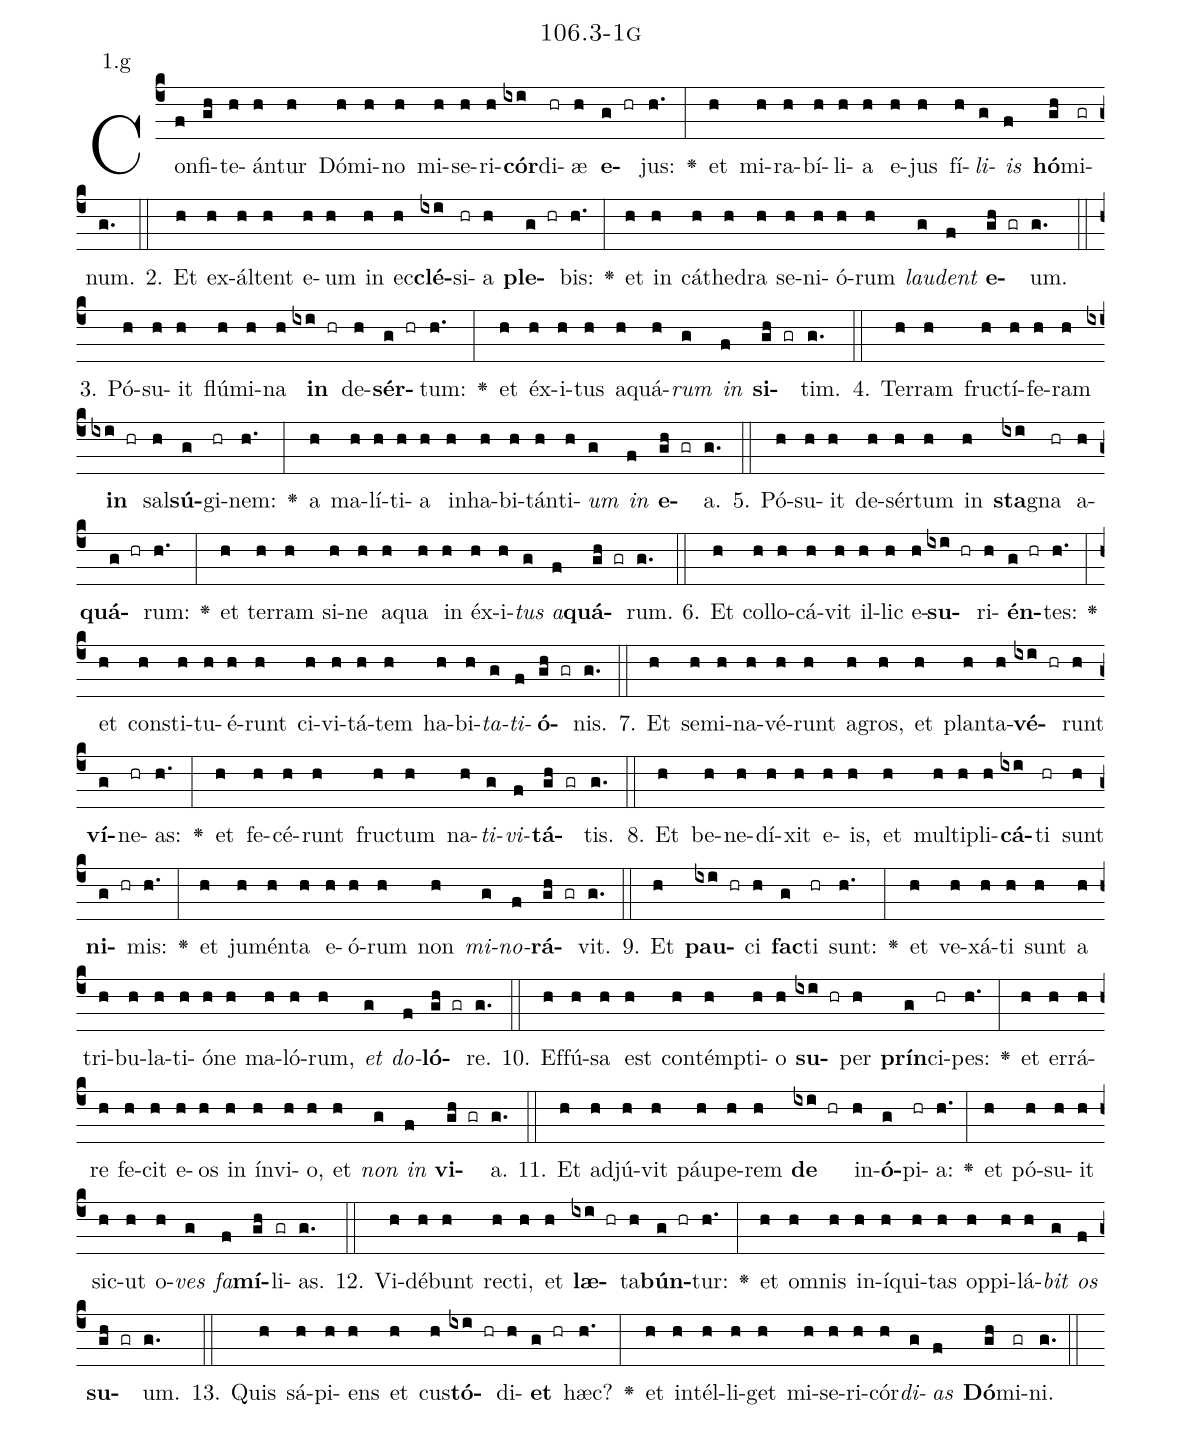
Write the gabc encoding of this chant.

name: 106.3-1g;
annotation: 1.g;
%%
(c4)Con(f)fi(gh)te(h)án(h)tur(h) Dó(h)mi(h)no(h) mi(h)se(h)ri(h)<b>cór</b>(ixi)di(hr)æ(h) <b>e</b>(g hr)jus:(h.) <v>\greheightstar</v>(:) et(h) mi(h)ra(h)bí(h)li(h)a(h) e(h)jus(h) fí(h)<i>li</i>(g)<i>is</i>(f) <b>hó</b>(gh)mi(gr)num.(g.) (::)
2. Et(h) ex(h)ál(h)tent(h) e(h)um(h) in(h) ec(h)<b>clé</b>(ixi)si(hr)a(h) <b>ple</b>(g hr)bis:(h.) <v>\greheightstar</v>(:) et(h) in(h) cá(h)the(h)dra(h) se(h)ni(h)ó(h)rum(h) <i>lau</i>(g)<i>dent</i>(f) <b>e</b>(gh gr)um.(g.) (::)
3. Pó(h)su(h)it(h) flú(h)mi(h)na(h) <b>in</b>(ixi hr) de(h)<b>sér</b>(g hr)tum:(h.) <v>\greheightstar</v>(:) et(h) éx(h)i(h)tus(h) a(h)quá(h)<i>rum</i>(g) <i>in</i>(f) <b>si</b>(gh gr)tim.(g.) (::)
4. Ter(h)ram(h) fruc(h)tí(h)fe(h)ram(h) <b>in</b>(ixi hr) sal(h)<b>sú</b>(g)gi(hr)nem:(h.) <v>\greheightstar</v>(:) a(h) ma(h)lí(h)ti(h)a(h) in(h)ha(h)bi(h)tán(h)ti(h)<i>um</i>(g) <i>in</i>(f) <b>e</b>(gh gr)a.(g.) (::)
5. Pó(h)su(h)it(h) de(h)sér(h)tum(h) in(h) <b>sta</b>(ixi)gna(hr) a(h)<b>quá</b>(g hr)rum:(h.) <v>\greheightstar</v>(:) et(h) ter(h)ram(h) si(h)ne(h) a(h)qua(h) in(h) éx(h)i(h)<i>tus</i>(g) <i>a</i>(f)<b>quá</b>(gh gr)rum.(g.) (::)
6. Et(h) col(h)lo(h)cá(h)vit(h) il(h)lic(h) e(h)<b>su</b>(ixi hr)ri(h)<b>én</b>(g hr)tes:(h.) <v>\greheightstar</v>(:) et(h) con(h)sti(h)tu(h)é(h)runt(h) ci(h)vi(h)tá(h)tem(h) ha(h)bi(h)<i>ta</i>(g)<i>ti</i>(f)<b>ó</b>(gh gr)nis.(g.) (::)
7. Et(h) se(h)mi(h)na(h)vé(h)runt(h) a(h)gros,(h) et(h) plan(h)ta(h)<b>vé</b>(ixi hr)runt(h) <b>ví</b>(g)ne(hr)as:(h.) <v>\greheightstar</v>(:) et(h) fe(h)cé(h)runt(h) fruc(h)tum(h) na(h)<i>ti</i>(g)<i>vi</i>(f)<b>tá</b>(gh gr)tis.(g.) (::)
8. Et(h) be(h)ne(h)dí(h)xit(h) e(h)is,(h) et(h) mul(h)ti(h)pli(h)<b>cá</b>(ixi)ti(hr) sunt(h) <b>ni</b>(g hr)mis:(h.) <v>\greheightstar</v>(:) et(h) ju(h)mén(h)ta(h) e(h)ó(h)rum(h) non(h) <i>mi</i>(g)<i>no</i>(f)<b>rá</b>(gh gr)vit.(g.) (::)
9. Et(h) <b>pau</b>(ixi hr)ci(h) <b>fac</b>(g)ti(hr) sunt:(h.) <v>\greheightstar</v>(:) et(h) ve(h)xá(h)ti(h) sunt(h) a(h) tri(h)bu(h)la(h)ti(h)ó(h)ne(h) ma(h)ló(h)rum,(h) <i>et</i>(g) <i>do</i>(f)<b>ló</b>(gh gr)re.(g.) (::)
10. Ef(h)fú(h)sa(h) est(h) con(h)témp(h)ti(h)o(h) <b>su</b>(ixi hr)per(h) <b>prín</b>(g)ci(hr)pes:(h.) <v>\greheightstar</v>(:) et(h) er(h)rá(h)re(h) fe(h)cit(h) e(h)os(h) in(h) ín(h)vi(h)o,(h) et(h) <i>non</i>(g) <i>in</i>(f) <b>vi</b>(gh gr)a.(g.) (::)
11. Et(h) ad(h)jú(h)vit(h) páu(h)pe(h)rem(h) <b>de</b>(ixi hr) in(h)<b>ó</b>(g)pi(hr)a:(h.) <v>\greheightstar</v>(:) et(h) pó(h)su(h)it(h) sic(h)ut(h) o(h)<i>ves</i>(g) <i>fa</i>(f)<b>mí</b>(gh)li(gr)as.(g.) (::)
12. Vi(h)dé(h)bunt(h) rec(h)ti,(h) et(h) <b>læ</b>(ixi hr)ta(h)<b>bún</b>(g hr)tur:(h.) <v>\greheightstar</v>(:) et(h) om(h)nis(h) in(h)í(h)qui(h)tas(h) op(h)pi(h)lá(h)<i>bit</i>(g) <i>os</i>(f) <b>su</b>(gh gr)um.(g.) (::)
13. Quis(h) sá(h)pi(h)ens(h) et(h) cus(h)<b>tó</b>(ixi hr)di(h)<b>et</b>(g hr) hæc?(h.) <v>\greheightstar</v>(:) et(h) in(h)tél(h)li(h)get(h) mi(h)se(h)ri(h)cór(h)<i>di</i>(g)<i>as</i>(f) <b>Dó</b>(gh)mi(gr)ni.(g.) (::)
